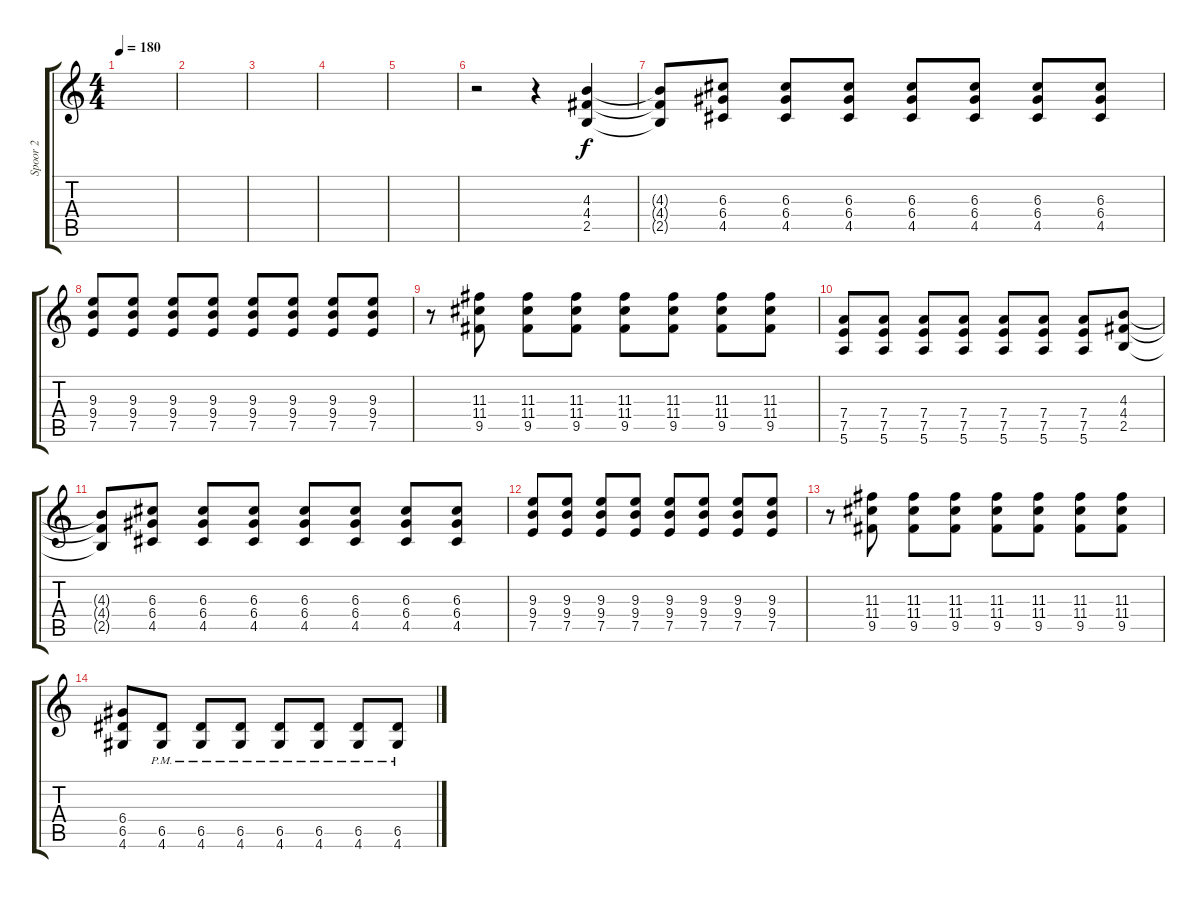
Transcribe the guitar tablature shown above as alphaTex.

\track ("Spoor 2" "Spoor 2") {instrument overdrivenguitar}
\staff {score tabs}
\tuning (E4 B3 G3 D3 A2 E2) {hide}
\ts (4 4)
\tempo 180
\clef g2
\ks c
|
|
|
|
|
r.2 r.4 (4.3 4.4 2.5).4 |
(4.3{t} 4.4{t} 2.5{t}).8 (6.3 6.4 4.5).8 (6.3 6.4 4.5).8 (6.3 6.4 4.5).8 (6.3 6.4 4.5).8 (6.3 6.4 4.5).8 (6.3 6.4 4.5).8 (6.3 6.4 4.5).8 |
(9.3 9.4 7.5).8 (9.3 9.4 7.5).8 (9.3 9.4 7.5).8 (9.3 9.4 7.5).8 (9.3 9.4 7.5).8 (9.3 9.4 7.5).8 (9.3 9.4 7.5).8 (9.3 9.4 7.5).8 |
r.8 (11.3 11.4 9.5).8 (11.3 11.4 9.5).8 (11.3 11.4 9.5).8 (11.3 11.4 9.5).8 (11.3 11.4 9.5).8 (11.3 11.4 9.5).8 (11.3 11.4 9.5).8 |
(7.4 7.5 5.6).8 (7.4 7.5 5.6).8 (7.4 7.5 5.6).8 (7.4 7.5 5.6).8 (7.4 7.5 5.6).8 (7.4 7.5 5.6).8 (7.4 7.5 5.6).8 (4.3 4.4 2.5).8 |
(4.3{t} 4.4{t} 2.5{t}).8 (6.3 6.4 4.5).8 (6.3 6.4 4.5).8 (6.3 6.4 4.5).8 (6.3 6.4 4.5).8 (6.3 6.4 4.5).8 (6.3 6.4 4.5).8 (6.3 6.4 4.5).8 |
(9.3 9.4 7.5).8 (9.3 9.4 7.5).8 (9.3 9.4 7.5).8 (9.3 9.4 7.5).8 (9.3 9.4 7.5).8 (9.3 9.4 7.5).8 (9.3 9.4 7.5).8 (9.3 9.4 7.5).8 |
r.8 (11.3 11.4 9.5).8 (11.3 11.4 9.5).8 (11.3 11.4 9.5).8 (11.3 11.4 9.5).8 (11.3 11.4 9.5).8 (11.3 11.4 9.5).8 (11.3 11.4 9.5).8 |
(6.4 6.5 4.6).8 (6.5{pm} 4.6{pm}).8 (6.5{pm} 4.6{pm}).8 (6.5{pm} 4.6{pm}).8 (6.5{pm} 4.6{pm}).8 (6.5{pm} 4.6{pm}).8 (6.5{pm} 4.6{pm}).8 (6.5{pm} 4.6{pm}).8
